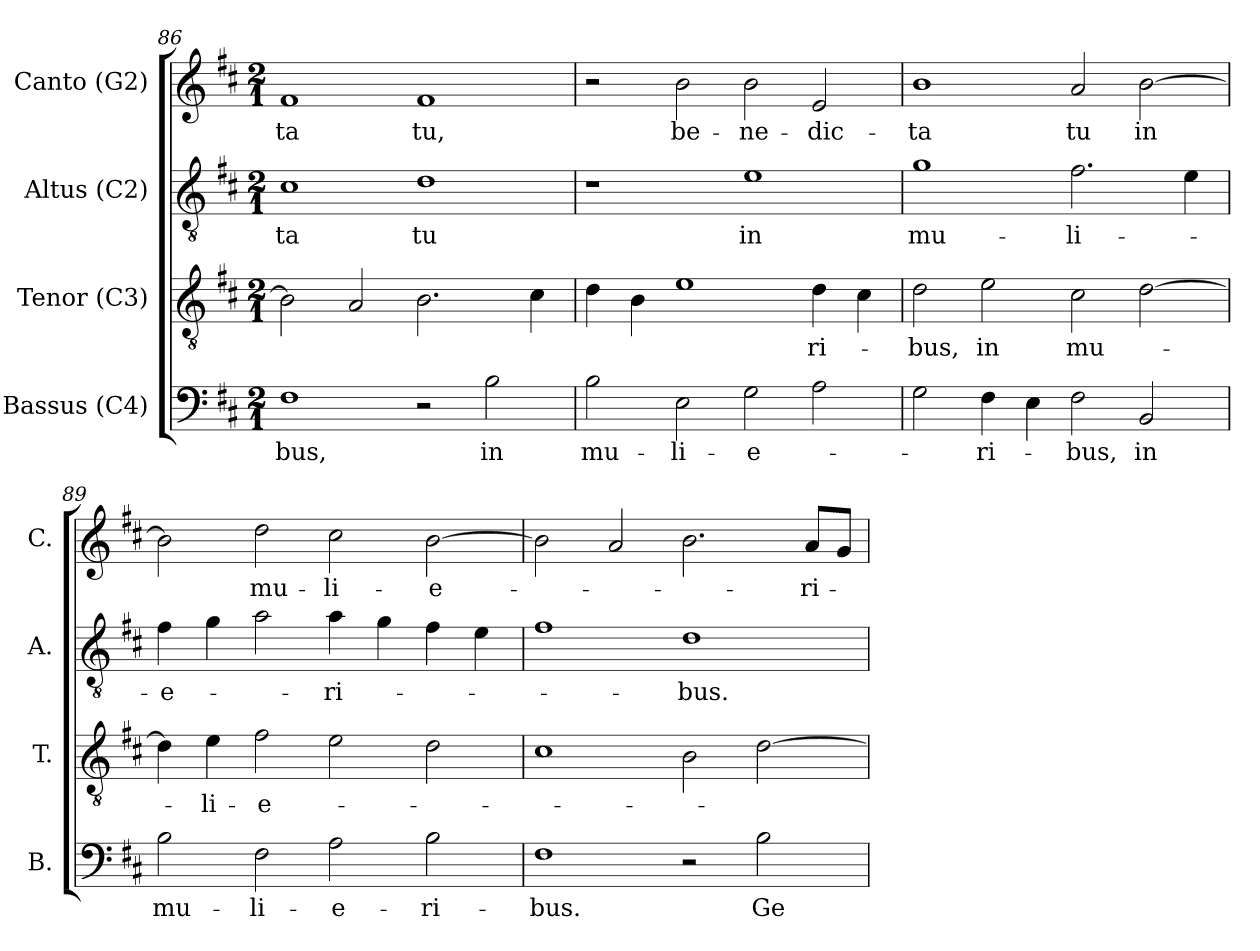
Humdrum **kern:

**kern	**text	**kern	**text	**kern	**text	**kern	**text
*part4	*part4	*part3	*part3	*part2	*part2	*part1	*part1
*staff4	*staff4	*staff3	*staff3	*staff2	*staff2	*staff1	*staff1
*I"Bassus (C4)	*	*I"Tenor (C3)	*	*I"Altus (C2)	*	*I"Canto (G2)	*
*I'B.	*	*I'T.	*	*I'A.	*	*I'C.	*
*clefF4	*	*clefGv2	*	*clefGv2	*	*clefG2	*
*	*	*ITrd7c12	*	*ITrd7c12	*	*	*
*k[f#c#]	*	*k[f#c#]	*	*k[f#c#]	*	*k[f#c#]	*
*D:	*	*D:	*	*D:	*	*D:	*
*M2/1	*	*M2/1	*	*M2/1	*	*M2/1	*
=86	=86	=86	=86	=86	=86	=86	=86
!	!LO:LY:b:color=#000000	!	!	!	!	!	!
!	!	!	!	!	!LO:LY:b:color=#000000	!	!
!	!	!	!	!	!	!	!LO:LY:b:color=#000000
1F#i	-bus,	2BBi\]	.	1C#i	-ta	1f#i	-ta
.	.	2AAi/	.	.	.	.	.
!	!	!	!	!	!LO:LY:b:color=#000000	!	!
!	!	!	!	!	!	!	!LO:LY:b:color=#000000
2r	.	2.BBi\	.	1Di	tu	1f#i	tu,
!	!LO:LY:b:color=#000000	!	!	!	!	!	!
2Bi\	in	.	.	.	.	.	.
.	.	4C#i\	.	.	.	.	.
=87	=87	=87	=87	=87	=87	=87	=87
!	!LO:LY:b:color=#000000	!	!	!	!	!	!
2Bi\	mu-	4Di\	.	1r	.	2r	.
.	.	4BBi\	.	.	.	.	.
!	!LO:LY:b:color=#000000	!	!	!	!	!	!
!	!	!	!	!	!	!	!LO:LY:b:color=#000000
2Ei\	-li-	1Ei	.	.	.	2bi\	be-
!	!LO:LY:b:color=#000000	!	!	!	!	!	!
!	!	!	!	!	!LO:LY:b:color=#000000	!	!
!	!	!	!	!	!	!	!LO:LY:b:color=#000000
2Gi\	-e-	.	.	1Ei	in	2bi\	-ne-
!	!	!	!LO:LY:b:color=#000000	!	!	!	!
!	!	!	!	!	!	!	!LO:LY:b:color=#000000
2Ai\	.	4Di\	-ri-	.	.	2ei/	-dic-
.	.	4C#i\	.	.	.	.	.
=88	=88	=88	=88	=88	=88	=88	=88
!	!	!	!LO:LY:b:color=#000000	!	!	!	!
!	!	!	!	!	!LO:LY:b:color=#000000	!	!
!	!	!	!	!	!	!	!LO:LY:b:color=#000000
2Gi\	.	2Di\	-bus,	1Gi	mu-	1bi	-ta
!	!LO:LY:b:color=#000000	!	!	!	!	!	!
!	!	!	!LO:LY:b:color=#000000	!	!	!	!
4F#i\	-ri-	2Ei\	in	.	.	.	.
4Ei\	.	.	.	.	.	.	.
!	!LO:LY:b:color=#000000	!	!	!	!	!	!
!	!	!	!LO:LY:b:color=#000000	!	!	!	!
!	!	!	!	!	!LO:LY:b:color=#000000	!	!
!	!	!	!	!	!	!	!LO:LY:b:color=#000000
2F#i\	-bus,	2C#i\	mu-	2.F#i\	-li-	2ai/	tu
!	!LO:LY:b:color=#000000	!	!	!	!	!	!
!	!	!	!	!	!	!	!LO:LY:b:color=#000000
2BBi/	in	[2Di\	.	.	.	[2bi\	in
.	.	.	.	4Ei\	.	.	.
!!LO:LB:g=z
=89	=89	=89	=89	=89	=89	=89	=89
!	!LO:LY:b:color=#000000	!	!	!	!	!	!
!	!	!	!	!	!LO:LY:b:color=#000000	!	!
2Bi\	mu-	4Di\]	.	4F#i\	-e-	2bi\]	.
!	!	!	!LO:LY:b:color=#000000	!	!	!	!
.	.	4Ei\	-li-	4Gi\	.	.	.
!	!LO:LY:b:color=#000000	!	!	!	!	!	!
!	!	!	!LO:LY:b:color=#000000	!	!	!	!
!	!	!	!	!	!	!	!LO:LY:b:color=#000000
2F#i\	-li-	2F#i\	-e-	2Ai\	.	2ddi\	mu-
!	!LO:LY:b:color=#000000	!	!	!	!	!	!
!	!	!	!	!	!LO:LY:b:color=#000000	!	!
!	!	!	!	!	!	!	!LO:LY:b:color=#000000
2Ai\	-e-	2Ei\	.	4Ai\	-ri-	2cc#i\	-li-
.	.	.	.	4Gi\	.	.	.
!	!LO:LY:b:color=#000000	!	!	!	!	!	!
!	!	!	!	!	!	!	!LO:LY:b:color=#000000
2Bi\	-ri-	2Di\	.	4F#i\	.	[2bi\	-e-
.	.	.	.	4Ei\	.	.	.
=90	=90	=90	=90	=90	=90	=90	=90
!	!LO:LY:b:color=#000000	!	!	!	!	!	!
1F#i	-bus.	1C#i	.	1F#i	.	2bi\]	.
.	.	.	.	.	.	2ai/	.
!	!	!	!	!	!LO:LY:b:color=#000000	!	!
2r	.	2BBi\	.	1Di	-bus.	2.bi\	.
!	!LO:LY:b:color=#000000	!	!	!	!	!	!
2Bi\	Ge-	[2Di\	.	.	.	.	.
!	!	!	!	!	!	!	!LO:LY:b:color=#000000
.	.	.	.	.	.	8ai/L	-ri-
.	.	.	.	.	.	8gi/J	.
=	=	=	=	=	=	=	=
*-	*-	*-	*-	*-	*-	*-	*-
